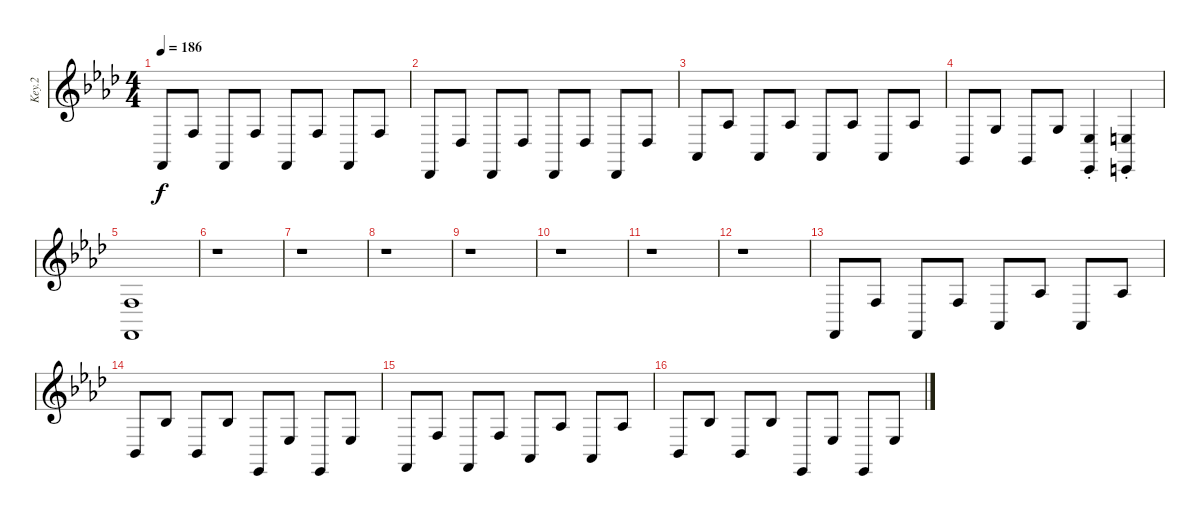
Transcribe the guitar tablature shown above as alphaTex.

\track ("Key.2" "Key.2") {instrument lead1square}
\staff {score}
\tuning (D4 A3 F3 C3 G2 C2) {hide}
\ts (4 4)
\tempo 186
\clef g2
\ks ab
5.6.8{dy f} 0.3.8 5.6.8 0.3.8 5.6.8 0.3.8 5.6.8 0.3.8 |
1.6.8 1.4.8 1.6.8 1.4.8 1.6.8 1.4.8 1.6.8 1.4.8 |
1.5.8 3.3.8 1.5.8 3.3.8 1.5.8 3.3.8 1.5.8 3.3.8 |
0.5.8 2.3.8 0.5.8 2.3.8 (3.4{st} 3.6{st}).4 (4.4{st} 4.6{st}).4 |
(0.3 5.6).1 |
r.1 |
r.1 |
r.1 |
r.1 |
r.1 |
r.1 |
r.1 |
5.6.8 5.4.8 5.6.8 5.4.8 1.5.8 3.3.8 1.5.8 3.3.8 |
3.5.8 1.2.8 3.5.8 1.2.8 3.6.8 3.4.8 3.6.8 3.4.8 |
5.6.8 0.3.8 5.6.8 0.3.8 1.5.8 3.3.8 1.5.8 3.3.8 |
3.5.8 1.2.8 3.5.8 1.2.8 3.6.8 3.4.8 3.6.8 3.4.8
